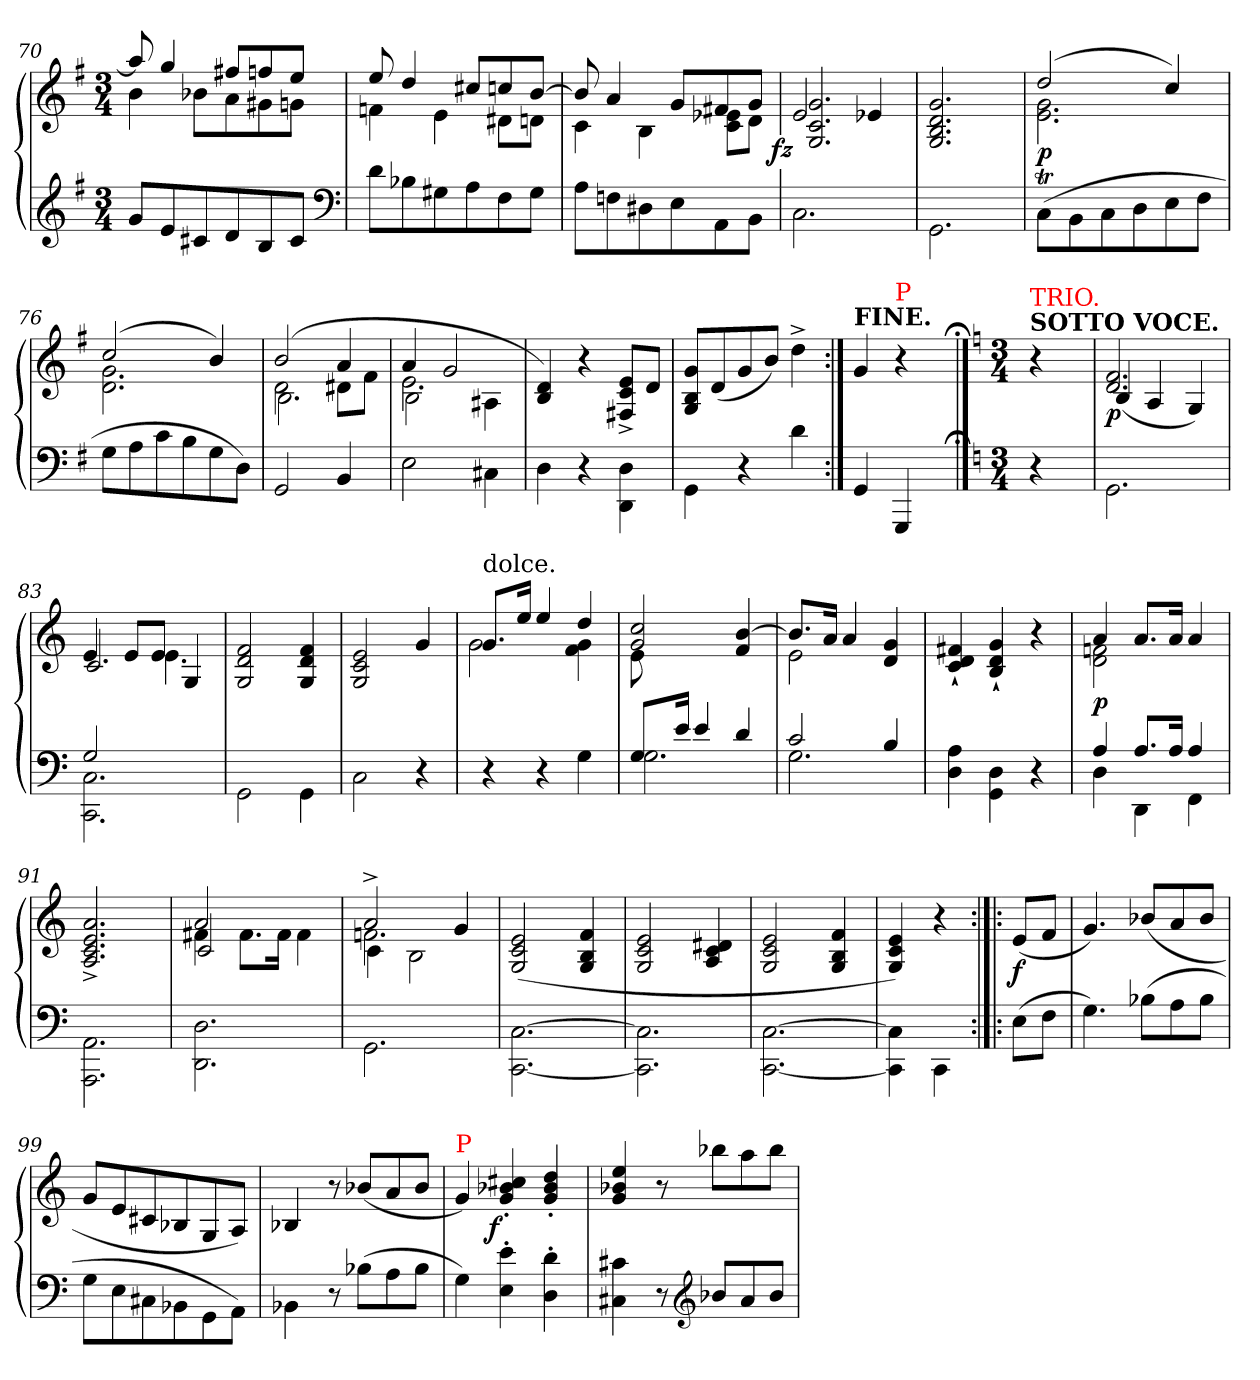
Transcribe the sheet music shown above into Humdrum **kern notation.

**kern	**kern	**dynam
*part1	*part1	*part1
*staff2	*staff1	*staff1/2
*clefG2	*clefG2	*
*k[f#]	*k[f#]	*
*G:	*G:	*
*M3/4	*M3/4	*
=70	=70	=70
*	*^	*
8gL	8aa]	4b	.
8e	4gg	.	.
8c#X	.	8b-XL	.
8d	8ff#XL	8a	.
8B	8ffn	8g#X	.
8c#J	8eeJ	8gnJ	.
*clefF4	*	*	*
=71	=71	=71	=71
8dL	8ee	4fn	.
8B-X	4dd	.	.
8G#X	.	4e	.
8A	8cc#XL	.	.
8F#	8ccn	8d#XL	.
8G#J	[8bJ	8dnJ	.
=72	=72	=72	=72
8AL	8b]	4c	.
8Fn	4a	.	.
8D#X	.	4B	.
8E	8gL	.	.
8AA	8f#X	8e-X 8cL	.
8BBJ	8gJ	8dJ	.
=73	=73	=73	=73
!	!	!	!LO:DY:rj
2.C\	2e/	2.g/ 2.c/ 2.G/	fz
.	4e-X/	.	.
*	*v	*v	*
=74	=74	=74
2.GG\	2.g/ 2.d/ 2.B/ 2.G/	.
=75	=75	=75
*	*^	*
(>8CT\L	(>2dd	2.g 2.e	p
8BB\	.	.	.
8C\	.	.	.
8D\	.	.	.
8E\	4cc)	.	.
8F#\J	.	.	.
=76	=76	=76	=76
8GL	(>2cc	2.g 2.d	.
8A	.	.	.
8c	.	.	.
8B	.	.	.
8G	4b)	.	.
8DJ)	.	.	.
=77	=77	=77	=77
*	*	*^	*
2GG	(>2b	2d	2.B\	.
4BB	4a	8d#XL	.	.
.	.	8f#J	.	.
=78	=78	=78	=78	=78
2E	4a	2.e	2B\	.
.	2g	.	.	.
4C#X\	.	.	4A#X\	.
*	*v	*v	*v	*
=79	=79	=79
4D	4d 4B)	.
4r	4r	.
4D\ 4DD\	8e^< 8c^< 8F#X^<L	.
.	8dJ	.
=80	=80	=80
4GG\	8g/ 8B/ 8G/L	.
.	(<8d	.
4r	8g	.
.	8bJ)	.
4d	4dd^<	.
=81:|!	=81:|!	=81:|!
!	!LO:TX:a:B:t=FINE.	!
4GG	4g	.
!	!LO:TX:a:color=red:t=P	!
4GGG	4r	.
==;	==;	==;
*k[]	*k[]	*
*M3/4	*M3/4	*
!	!LO:TX:a:B:t=SOTTO VOCE.	!
!	!LO:TX:a:color=red:t=TRIO.	!
4r	4r	.
=82	=82	=82
*	*^	*
2.GG\	2.f 2.d	(<4B/	p
.	.	4A/	.
.	.	4G/)	.
=83	=83	=83	=83
*^	*	*^	*
2G/	2.C\ 2.CC\	4e	4.ryy	2.c	.
.	.	8eL	.	.	.
.	.	8eJ	4.e\	.	.
4ryy	.	4G/	.	.	.
*v	*v	*	*	*	*
*	*v	*v	*v	*
=84	=84	=84
2GG\	2f/ 2d/ 2G/	.
4GG\	4f/ 4d/ 4G/	.
=85	=85	=85
2C\	2e/ 2c/ 2G/	.
4r	4g	.
=86	=86	=86
*	*^	*
!	!LO:TX:a:t=dolce.	!	!
4r	8.gL	2g	.
.	16eeJk	.	.
4r	4ee	.	.
4G	4dd	4g 4f	.
=87	=87	=87	=87
*^	*	*	*
8.GL	2.G	2cc 2g	8e	.
.	.	.	8ryy	.
16eJk	.	.	.	.
4e	.	.	2ryy	.
4d	.	[4b 4f	.	.
=88	=88	=88	=88	=88
2c	2.G	8.bL]	2e	.
.	.	16aJk	.	.
.	.	4a	.	.
4B/	.	4g 4d	4ryy	.
*v	*v	*	*	*
*	*v	*v	*
=89	=89	=89
4A 4D	4f#X`> 4d`> 4c`>	.
4D\ 4GG\	4g`>/ 4d`>/ 4B`>/	.
4r	4r	.
=90	=90	=90
*^	*^	*
4A/	4D	4a	2fn 2d	p
8.A/L	4DD\	8.aL	.	.
16AJk	.	16aJk	.	.
4A/	4FF\	4a	4ryy	.
*v	*v	*	*	*
*	*v	*v	*
=91	=91	=91
2.AA\ 2.AAA\	2.a^</ 2.e^</ 2.c^</ 2.A^</	.
=92	=92	=92
*	*^	*
*	*	*^	*
2.D\ 2.DD\	2a	4f#X	2c	.
.	.	8.f#L	.	.
.	.	16f#Jk	.	.
.	4ryy	4f#\	4ryy	.
=93	=93	=93	=93	=93
2.GG\	2a^>	2.fn	4c\	.
.	.	.	2B\	.
.	4g	.	.	.
*	*v	*v	*v	*
=94	=94	=94
[2.C\ [2.CC\	(>2e/ 2c/ 2G/	.
.	4f/ 4B/ 4G/	.
=95	=95	=95
2.C]\ 2.CC]\	2e/ 2c/ 2G/	.
.	4d#X/ 4c/ 4A/	.
=96	=96	=96
[2.C\ [2.CC\	2e/ 2c/ 2G/	.
.	4f/ 4B/ 4G/	.
=97	=97	=97
4C]\ 4CC]\	4e/ 4c/ 4G/)	.
4CC\	4r	.
=:|!|:	=:|!|:	=:|!|:
(8EL	(<8eL	f
8FJ	8fJ	.
=98	=98	=98
4.G)	4.g)	.
(<8B-XL	(>8b-XL	.
8A	8a	.
8B-J	8b-J	.
=99	=99	=99
8G\L	8gL	.
8E\	8e	.
8C#X\	8c#X	.
8BB-X\	8B-X	.
8GG\	8G/	.
8AA\J)	8A/J)	.
=100	=100	=100
4BB-X\	4B-X/	.
8r	8r	.
(>8B-L	(<8b-XL	.
8A	8a	.
8B-J	8b-J	.
=101	=101	=101
!	!LO:TX:a:color=red:t=P	!
4G)	4g)	.
!	!	!LO:DY:rj
4e'> 4E'>	4cc#X'< 4b-X'< 4g'<	f
4d'> 4D'>	4dd'</ 4b-'</ 4g'</	.
=102	=102	=102
4c#X 4C#X	4ee/ 4b-X/ 4g/	.
8r	8r	.
*clefG2	*	*
8b-X/L	8bb-XL	.
8a/	8aa	.
8b-/J	8bb-J	.
=	=	=
*-	*-	*-
